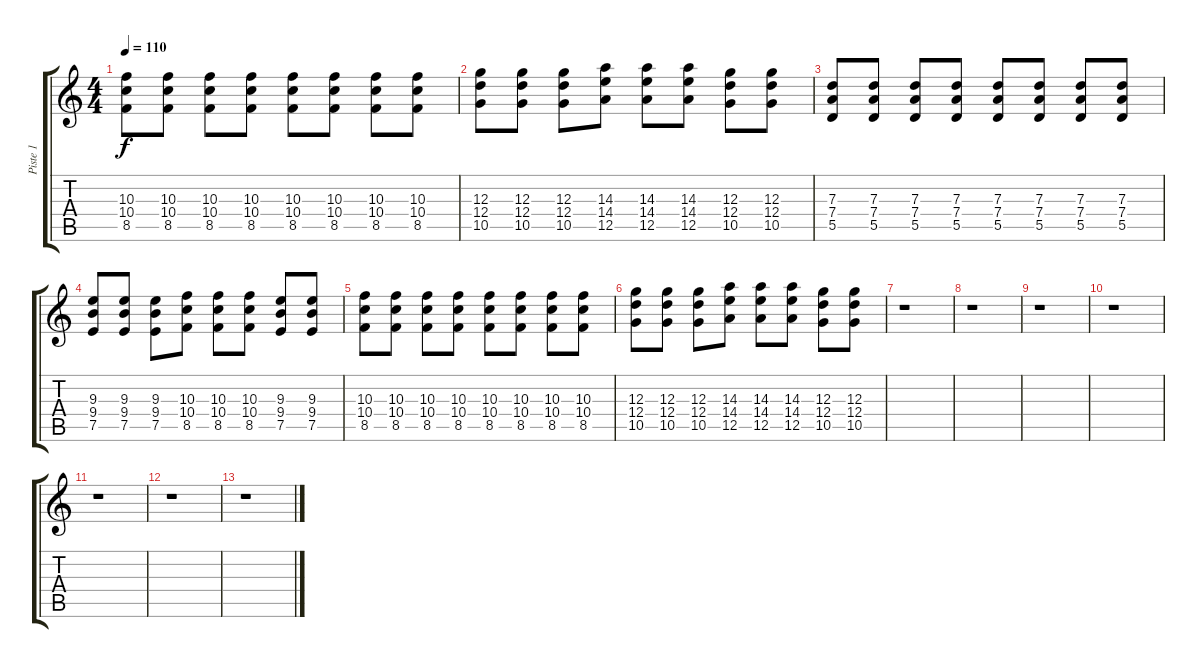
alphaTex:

\track ("Piste 1" "Piste 1") {instrument overdrivenguitar}
\staff {score tabs}
\tuning (E4 B3 G3 D3 A2 D2) {hide}
\ts (4 4)
\tempo 110
\clef g2
\ks c
(10.3 10.4 8.5).8{dy f} (10.3 10.4 8.5).8 (10.3 10.4 8.5).8 (10.3 10.4 8.5).8 (10.3 10.4 8.5).8 (10.3 10.4 8.5).8 (10.3 10.4 8.5).8 (10.3 10.4 8.5).8 |
(12.3 12.4 10.5).8 (12.3 12.4 10.5).8 (12.3 12.4 10.5).8 (14.3 14.4 12.5).8 (14.3 14.4 12.5).8 (14.3 14.4 12.5).8 (12.3 12.4 10.5).8 (12.3 12.4 10.5).8 |
(7.3 7.4 5.5).8 (7.3 7.4 5.5).8 (7.3 7.4 5.5).8 (7.3 7.4 5.5).8 (7.3 7.4 5.5).8 (7.3 7.4 5.5).8 (7.3 7.4 5.5).8 (7.3 7.4 5.5).8 |
(9.3 9.4 7.5).8 (9.3 9.4 7.5).8 (9.3 9.4 7.5).8 (10.3 10.4 8.5).8 (10.3 10.4 8.5).8 (10.3 10.4 8.5).8 (9.3 9.4 7.5).8 (9.3 9.4 7.5).8 |
(10.3 10.4 8.5).8 (10.3 10.4 8.5).8 (10.3 10.4 8.5).8 (10.3 10.4 8.5).8 (10.3 10.4 8.5).8 (10.3 10.4 8.5).8 (10.3 10.4 8.5).8 (10.3 10.4 8.5).8 |
(12.3 12.4 10.5).8 (12.3 12.4 10.5).8 (12.3 12.4 10.5).8 (14.3 14.4 12.5).8 (14.3 14.4 12.5).8 (14.3 14.4 12.5).8 (12.3 12.4 10.5).8 (12.3 12.4 10.5).8 |
r.1 |
r.1 |
r.1 |
r.1 |
r.1 |
r.1 |
r.1
